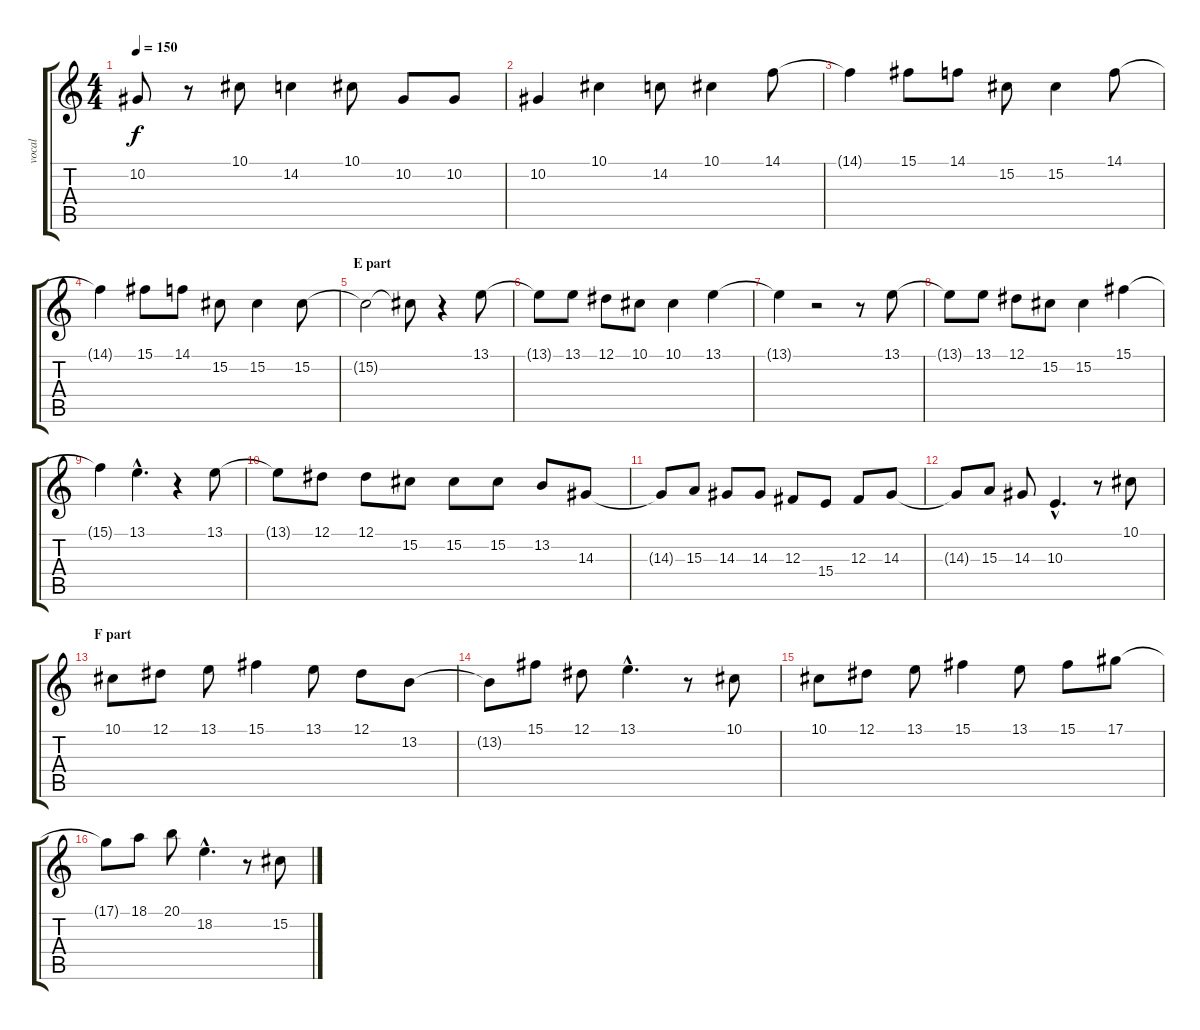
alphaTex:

\track ("vocal" "vocal") {instrument flute}
\staff {score tabs}
\tuning (Eb4 Bb3 Gb3 Db3 Ab2 Eb2) {hide}
\ts (4 4)
\tempo 150
\clef g2
\ks c
10.2{t}.8{dy f} r.8 10.1.8 14.2.4 10.1.8 10.2.8 10.2.8 |
10.2.4 10.1.4 14.2.8 10.1.4 14.1.8 |
14.1{t}.4 15.1.8 14.1.8 15.2.8 15.2.4 14.1.8 |
14.1{t}.4 15.1.8 14.1.8 15.2.8 15.2.4 15.2.8 |
\section ("" "E part")
15.2{t}.2 15.2{t}.8 r.4 13.1.8 |
13.1{t}.8 13.1.8 12.1.8 10.1.8 10.1.4 13.1.4 |
13.1{t}.4 r.2 r.8 13.1.8 |
13.1{t}.8 13.1.8 12.1.8 15.2.8 15.2.4 15.1.4 |
15.1{t}.4 13.1{hac}.4{d} r.4 13.1.8 |
13.1{t}.8 12.1.8 12.1.8 15.2.8 15.2.8 15.2.8 13.2.8 14.3.8 |
14.3{t}.8 15.3.8 14.3.8 14.3.8 12.3.8 15.4.8 12.3.8 14.3.8 |
14.3{t}.8 15.3.8 14.3.8 10.3{hac}.4{d} r.8 10.1.8 |
\section ("" "F part")
10.1.8 12.1.8 13.1.8 15.1.4 13.1.8 12.1.8 13.2.8 |
13.2{t}.8 15.1.8 12.1.8 13.1{hac}.4{d} r.8 10.1.8 |
10.1.8 12.1.8 13.1.8 15.1.4 13.1.8 15.1.8 17.1.8 |
17.1{t}.8 18.1.8 20.1.8 18.2{hac}.4{d} r.8 15.2.8
